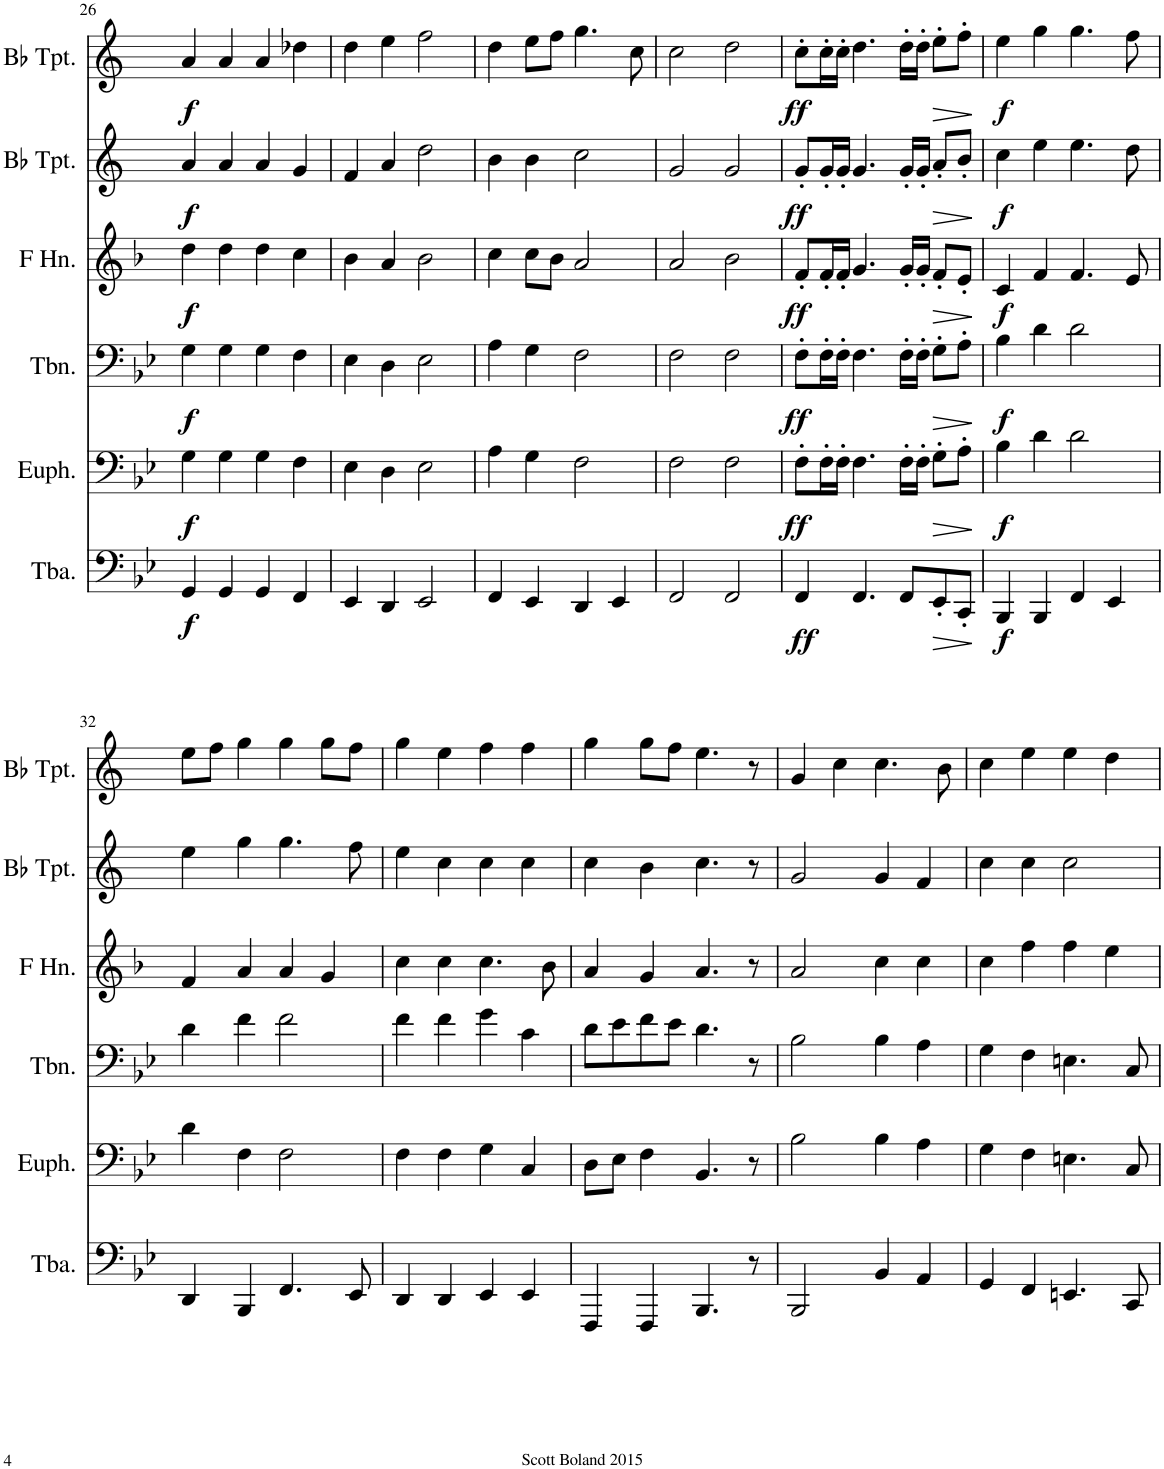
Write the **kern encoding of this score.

**kern	**dynam	**kern	**dynam	**kern	**dynam	**kern	**dynam	**kern	**dynam	**kern	**dynam
*part6	*part6	*part5	*part5	*part4	*part4	*part3	*part3	*part2	*part2	*part1	*part1
*staff6	*staff6	*staff5	*staff5	*staff4	*staff4	*staff3	*staff3	*staff2	*staff2	*staff1	*staff1
*I"Tuba	*	*I"Euphonium	*	*I"Trombone	*	*I"Horn in F	*	*I"Bb Trumpet	*	*I"Bb Trumpet	*
*I'Tba.	*	*I'Euph.	*	*I'Tbn.	*	*	*	*I'Bb Tpt.	*	*I'Bb Tpt.	*
!!LO:PB:g=z
*clefF4	*	*clefF4	*	*clefF4	*	*clefG2	*	*clefG2	*	*clefG2	*
*	*	*	*	*	*	*Trd4c7	*	*Trd1c2	*	*Trd1c2	*
*k[b-e-]	*	*k[b-e-]	*	*k[b-e-]	*	*k[b-]	*	*k[]	*	*k[]	*
*M4/4	*	*M4/4	*	*M4/4	*	*M4/4	*	*M4/4	*	*M4/4	*
=26	=26	=26	=26	=26	=26	=26	=26	=26	=26	=26	=26
!	!LO:DY:b	!	!LO:DY:b	!	!LO:DY:b	!	!LO:DY:b	!	!LO:DY:b	!	!LO:DY:b
4GG/	f	4G\	f	4G\	f	4dd\	f	4a/	f	4a/	f
4GG/	.	4G\	.	4G\	.	4dd\	.	4a/	.	4a/	.
4GG/	.	4G\	.	4G\	.	4dd\	.	4a/	.	4a/	.
4FF/	.	4F\	.	4F\	.	4cc\	.	4g/	.	4dd-X\	.
=27	=27	=27	=27	=27	=27	=27	=27	=27	=27	=27	=27
4EE-/	.	4E-\	.	4E-\	.	4b-\	.	4f/	.	4dd\	.
4DD/	.	4D\	.	4D\	.	4a/	.	4a/	.	4ee\	.
2EE-/	.	2E-\	.	2E-\	.	2b-\	.	2dd\	.	2ff\	.
=28	=28	=28	=28	=28	=28	=28	=28	=28	=28	=28	=28
4FF/	.	4A\	.	4A\	.	4cc\	.	4b\	.	4dd\	.
4EE-/	.	4G\	.	4G\	.	8cc\L	.	4b\	.	8ee\L	.
.	.	.	.	.	.	8b-\J	.	.	.	8ff\J	.
4DD/	.	2F\	.	2F\	.	2a/	.	2cc\	.	4.gg\	.
4EE-/	.	.	.	.	.	.	.	.	.	.	.
.	.	.	.	.	.	.	.	.	.	8cc\	.
=29	=29	=29	=29	=29	=29	=29	=29	=29	=29	=29	=29
2FF/	.	2F\	.	2F\	.	2a/	.	2g/	.	2cc\	.
2FF/	.	2F\	.	2F\	.	2b-\	.	2g/	.	2dd\	.
=30	=30	=30	=30	=30	=30	=30	=30	=30	=30	=30	=30
!	!LO:DY:b	!	!LO:DY:b	!	!LO:DY:b	!	!LO:DY:b	!	!LO:DY:b	!	!LO:DY:b
4FF/	ff	8F'\L	ff	8F'\L	ff	8f'/L	ff	8g'/L	ff	8cc'\L	ff
.	.	16F'\L	.	16F'\L	.	16f'/L	.	16g'/L	.	16cc'\L	.
.	.	16F'\JJ	.	16F'\JJ	.	16f'/JJ	.	16g'/JJ	.	16cc'\JJ	.
4.FF/	.	4.F\	.	4.F\	.	4.g/	.	4.g/	.	4.dd\	.
8FF/L	.	16F'\LL	.	16F'\LL	.	16g'/LL	.	16g'/LL	.	16dd'\LL	.
.	.	16F'\JJ	.	16F'\JJ	.	16g'/JJ	.	16g'/JJ	.	16dd'\JJ	.
!	!LO:HP:b	!	!LO:HP:b	!	!LO:HP:b	!	!LO:HP:b	!	!LO:HP:b	!	!LO:HP:b
8EE-'/	>	8G'\L	>	8G'\L	>	8f'/L	>	8a'/L	>	8ee'\L	>
8CC'/J	.	8A'\J	.	8A'\J	.	8e'/J	.	8b'/J	.	8ff'\J	.
.	]	.	]	.	]	.	]	.	]	.	]
=31	=31	=31	=31	=31	=31	=31	=31	=31	=31	=31	=31
!	!LO:DY:b	!	!LO:DY:b	!	!LO:DY:b	!	!LO:DY:b	!	!LO:DY:b	!	!LO:DY:b
4BBB-/	f	4B-\	f	4B-\	f	4c/	f	4cc\	f	4ee\	f
4BBB-/	.	4d\	.	4d\	.	4f/	.	4ee\	.	4gg\	.
4FF/	.	2d\	.	2d\	.	4.f/	.	4.ee\	.	4.gg\	.
4EE-/	.	.	.	.	.	.	.	.	.	.	.
.	.	.	.	.	.	8e/	.	8dd\	.	8ff\	.
!!LO:LB:g=z
=32	=32	=32	=32	=32	=32	=32	=32	=32	=32	=32	=32
4DD/	.	4d\	.	4d\	.	4f/	.	4ee\	.	8ee\L	.
.	.	.	.	.	.	.	.	.	.	8ff\J	.
4BBB-/	.	4F\	.	4f\	.	4a/	.	4gg\	.	4gg\	.
4.FF/	.	2F\	.	2f\	.	4a/	.	4.gg\	.	4gg\	.
.	.	.	.	.	.	4g/	.	.	.	8gg\L	.
8EE-/	.	.	.	.	.	.	.	8ff\	.	8ff\J	.
=33	=33	=33	=33	=33	=33	=33	=33	=33	=33	=33	=33
4DD/	.	4F\	.	4f\	.	4cc\	.	4ee\	.	4gg\	.
4DD/	.	4F\	.	4f\	.	4cc\	.	4cc\	.	4ee\	.
4EE-/	.	4G\	.	4g\	.	4.cc\	.	4cc\	.	4ff\	.
4EE-/	.	4C/	.	4c\	.	.	.	4cc\	.	4ff\	.
.	.	.	.	.	.	8b-\	.	.	.	.	.
=34	=34	=34	=34	=34	=34	=34	=34	=34	=34	=34	=34
4FFF/	.	8D\L	.	8d\L	.	4a/	.	4cc\	.	4gg\	.
.	.	8E-\J	.	8e-\	.	.	.	.	.	.	.
4FFF/	.	4F\	.	8f\	.	4g/	.	4b\	.	8gg\L	.
.	.	.	.	8e-\J	.	.	.	.	.	8ff\J	.
4.BBB-/	.	4.BB-/	.	4.d\	.	4.a/	.	4.cc\	.	4.ee\	.
8r	.	8r	.	8r	.	8r	.	8r	.	8r	.
=35	=35	=35	=35	=35	=35	=35	=35	=35	=35	=35	=35
2BBB-/	.	2B-\	.	2B-\	.	2a/	.	2g/	.	4g/	.
.	.	.	.	.	.	.	.	.	.	4cc\	.
4BB-/	.	4B-\	.	4B-\	.	4cc\	.	4g/	.	4.cc\	.
4AA/	.	4A\	.	4A\	.	4cc\	.	4f/	.	.	.
.	.	.	.	.	.	.	.	.	.	8b\	.
=36	=36	=36	=36	=36	=36	=36	=36	=36	=36	=36	=36
4GG/	.	4G\	.	4G\	.	4cc\	.	4cc\	.	4cc\	.
4FF/	.	4F\	.	4F\	.	4ff\	.	4cc\	.	4ee\	.
4.EEn/	.	4.En\	.	4.En\	.	4ff\	.	2cc\	.	4ee\	.
.	.	.	.	.	.	4ee\	.	.	.	4dd\	.
8CC/	.	8C/	.	8C/	.	.	.	.	.	.	.
=	=	=	=	=	=	=	=	=	=	=	=
*-	*-	*-	*-	*-	*-	*-	*-	*-	*-	*-	*-
